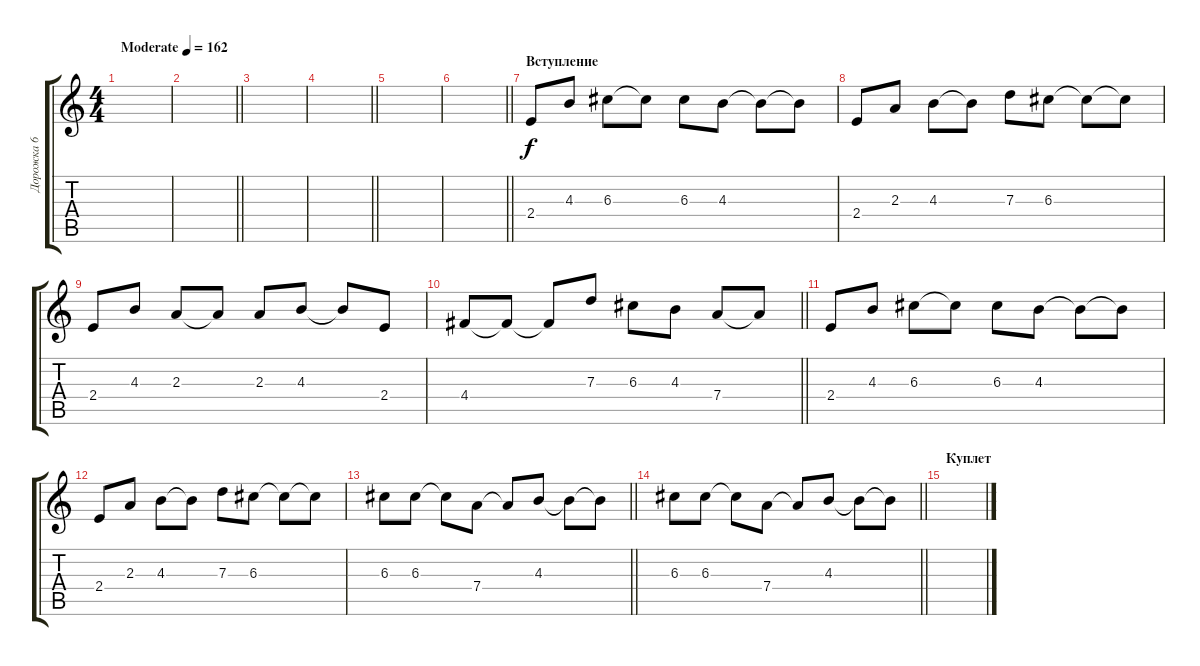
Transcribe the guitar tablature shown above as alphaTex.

\track ("Дорожка 6" "Дорожка 6") {instrument overdrivenguitar}
\staff {score tabs}
\tuning (E4 B3 G3 D3 A2 E2) {hide}
\ts (4 4)
\tempo (162 "Moderate")
\clef g2
\ks c
|
\barLineRight lightlight
|
|
\barLineRight lightlight
|
|
\barLineRight lightlight
|
\section ("" "Вступление")
2.4.8 4.3.8 6.3.8 6.3{t}.8 6.3.8 4.3.8 4.3{t}.8 4.3{t}.8 |
2.4.8 2.3.8 4.3.8 4.3{t}.8 7.3.8 6.3.8 6.3{t}.8 6.3{t}.8 |
2.4.8 4.3.8 2.3.8 2.3{t}.8 2.3.8 4.3.8 4.3{t}.8 2.4.8 |
\barLineRight lightlight
4.4.8 4.4{t}.8 4.4{t}.8 7.3.8 6.3.8 4.3.8 7.4.8 7.4{t}.8 |
2.4.8 4.3.8 6.3.8 6.3{t}.8 6.3.8 4.3.8 4.3{t}.8 4.3{t}.8 |
2.4.8 2.3.8 4.3.8 4.3{t}.8 7.3.8 6.3.8 6.3{t}.8 6.3{t}.8 |
\barLineRight lightlight
6.3.8 6.3.8 6.3{t}.8 7.4.8 7.4{t}.8 4.3.8 4.3{t}.8 4.3{t}.8 |
\barLineRight lightlight
6.3.8 6.3.8 6.3{t}.8 7.4.8 7.4{t}.8 4.3.8 4.3{t}.8 4.3{t}.8 |
\section ("" "Куплет")
